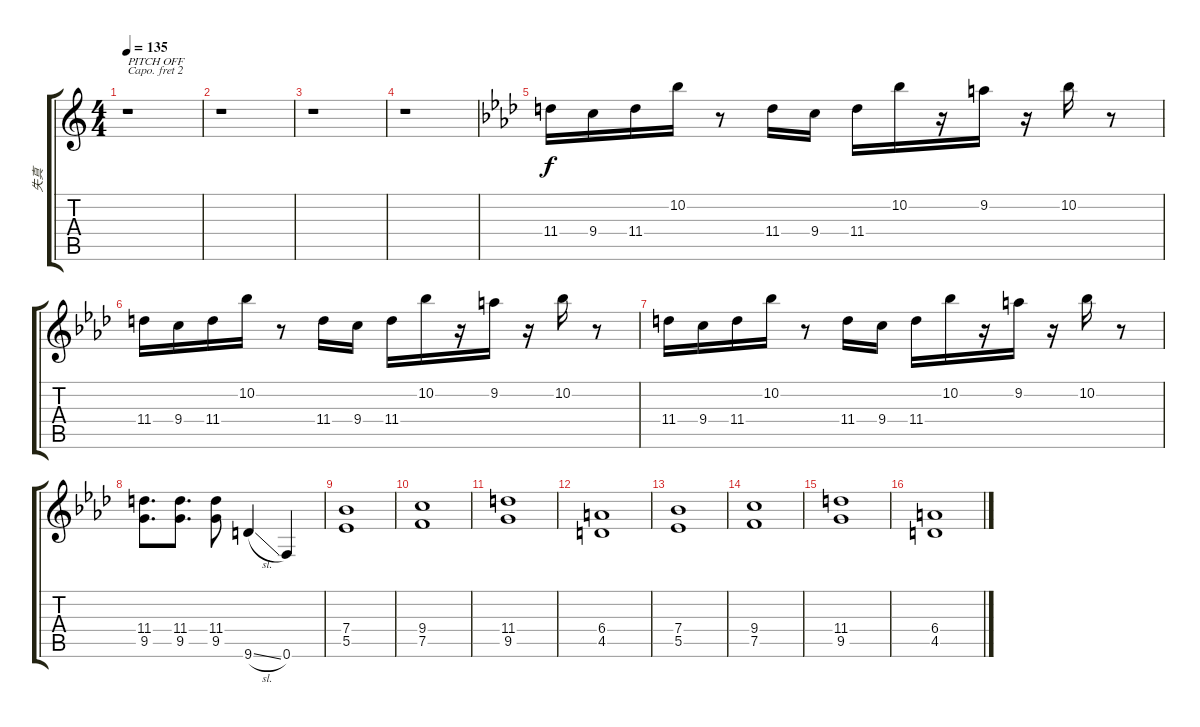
\track ("失真" "失真") {instrument distortionguitar}
\staff {score tabs}
\capo 2
\tuning (Eb4 Bb3 Gb3 Db3 Ab2 Eb2) {hide}
\ts (4 4)
\tempo 135
\clef g2
\ks c
r.1{txt "PITCH OFF" dy f} |
r.1 |
r.1 |
r.1 |
\ks ab
11.4.16 9.4.16 11.4.16 10.2.16 r.8 11.4.16 9.4.16 11.4.16 10.2.16 r.16 9.2.16 r.16 10.2.16 r.8 |
11.4.16 9.4.16 11.4.16 10.2.16 r.8 11.4.16 9.4.16 11.4.16 10.2.16 r.16 9.2.16 r.16 10.2.16 r.8 |
11.4.16 9.4.16 11.4.16 10.2.16 r.8 11.4.16 9.4.16 11.4.16 10.2.16 r.16 9.2.16 r.16 10.2.16 r.8 |
(11.4 9.5).8{d} (11.4 9.5).8{d} (11.4 9.5).8 9.6{sl}.4 0.6.4 |
(7.4 5.5).1 |
(9.4 7.5).1 |
(11.4 9.5).1 |
(6.4 4.5).1 |
(7.4 5.5).1 |
(9.4 7.5).1 |
(11.4 9.5).1 |
(6.4 4.5).1
